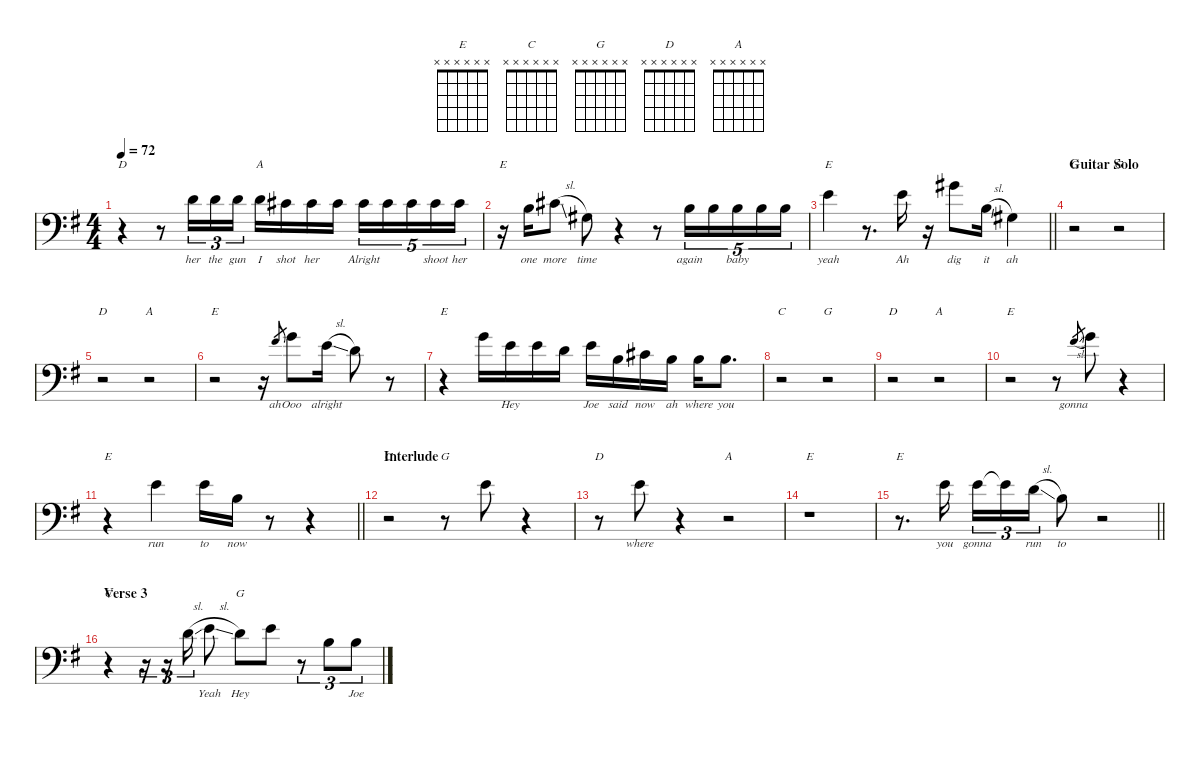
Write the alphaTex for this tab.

\defaultSystemsLayout 4
\hideDynamics
\bracketExtendMode nobrackets
\singleTrackTrackNamePolicy hidden
\multiTrackTrackNamePolicy hidden
\otherSystemsTrackNameOrientation horizontal
\track ("Voice" "bn.") {mute instrument bassoon}
\staff {score}
\tuning (E4 B3 G3 D3 A2 E2)
\chord ("E" x x x x x x)
\chord ("C" x x x x x x)
\chord ("G" x x x x x x)
\chord ("D" x x x x x x)
\chord ("A" x x x x x x)
\ts (4 4)
\tempo 72
\clef f4
\ks g
r.4{ch "D" dy ff beam Down} r.8{beam Down} 12.4{acc forcenatural}.16{tu (3 2) lyrics (0 "her") lyrics (1 "") lyrics (2 "") lyrics (3 "") lyrics (4 "") beam Down} 12.4{acc forcenatural}.16{tu (3 2) lyrics (0 "the") lyrics (1 "") lyrics (2 "") lyrics (3 "") lyrics (4 "") beam Down} 12.4{acc forcenatural}.16{tu (3 2) lyrics (0 "gun") lyrics (1 "") lyrics (2 "") lyrics (3 "") lyrics (4 "") beam Down} 12.4{acc forcenatural}.16{ch "A" lyrics (0 "I") lyrics (1 "") lyrics (2 "") lyrics (3 "") lyrics (4 "") beam Down} 11.4{acc #}.16{lyrics (0 "shot") lyrics (1 "") lyrics (2 "") lyrics (3 "") lyrics (4 "") beam Down} 11.4{acc #}.16{lyrics (0 "her") lyrics (1 "") lyrics (2 "") lyrics (3 "") lyrics (4 "") beam Down} 11.4{acc #}.16{beam Down} 11.4{acc #}.16{tu (5 4) lyrics (0 "Alright") lyrics (1 "") lyrics (2 "") lyrics (3 "") lyrics (4 "") beam Down} 11.4{acc #}.16{tu (5 4) beam Down} 11.4{acc #}.16{tu (5 4) beam Down} 11.4{acc #}.16{tu (5 4) lyrics (0 "shoot") lyrics (1 "") lyrics (2 "") lyrics (3 "") lyrics (4 "") beam Down} 11.4{acc #}.16{tu (5 4) lyrics (0 "her") lyrics (1 "") lyrics (2 "") lyrics (3 "") lyrics (4 "") beam Down} |
r.16{ch "E" beam Down} 9.4{acc forcenatural}.16{lyrics (0 "one") lyrics (1 "") lyrics (2 "") lyrics (3 "") lyrics (4 "") beam Down} 11.4{sl acc #}.8{lyrics (0 "more") lyrics (1 "") lyrics (2 "") lyrics (3 "") lyrics (4 "") beam Down} 6.4{acc #}.8{lyrics (0 "time") lyrics (1 "") lyrics (2 "") lyrics (3 "") lyrics (4 "") beam Down} r.4{beam Down} r.8{beam Down} 9.4{acc forcenatural}.16{tu (5 4) lyrics (0 "again") lyrics (1 "") lyrics (2 "") lyrics (3 "") lyrics (4 "") beam Down} 9.4{acc forcenatural}.16{tu (5 4) beam Down} 9.4{acc forcenatural}.16{tu (5 4) lyrics (0 "baby") lyrics (1 "") lyrics (2 "") lyrics (3 "") lyrics (4 "") beam Down} 9.4{acc forcenatural}.16{tu (5 4) beam Down} 9.4{acc forcenatural}.16{tu (5 4) beam Down} |
\barLineRight lightlight
14.4{acc forcenatural}.4{ch "E" lyrics (0 "yeah") lyrics (1 "") lyrics (2 "") lyrics (3 "") lyrics (4 "") beam Down} r.8{d beam Down} 14.4{acc forcenatural}.16{lyrics (0 "Ah") lyrics (1 "") lyrics (2 "") lyrics (3 "") lyrics (4 "") beam Down} r.16{beam Down} 18.4{acc #}.8{lyrics (0 "dig") lyrics (1 "") lyrics (2 "") lyrics (3 "") lyrics (4 "") beam Down} 9.4{sl acc forcenatural}.16{lyrics (0 "it") lyrics (1 "") lyrics (2 "") lyrics (3 "") lyrics (4 "") beam Down} 6.4{acc #}.4{lyrics (0 "ah") lyrics (1 "") lyrics (2 "") lyrics (3 "") lyrics (4 "") beam Down} |
\section ("" "Guitar Solo")
r.2{ch "C" beam Down} r.2{ch "G" beam Down} |
r.2{ch "D" beam Down} r.2{ch "A" beam Down} |
r.2{ch "E" beam Down} r.16{beam Down} 16.4{acc #}.8{lyrics (0 "ah") lyrics (1 "") lyrics (2 "") lyrics (3 "") lyrics (4 "") gr dy mf beam Up} 17.4{acc forcenatural}.8{lyrics (0 "Ooo") lyrics (1 "") lyrics (2 "") lyrics (3 "") lyrics (4 "") dy ff beam Down} 14.4{sl acc forcenatural}.16{lyrics (0 "alright") lyrics (1 "") lyrics (2 "") lyrics (3 "") lyrics (4 "") beam Down} 12.4{acc forcenatural}.8{beam Down} r.8{beam Down} |
r.4{ch "E" beam Down} 17.4{acc forcenatural}.16{beam Down} 14.4{acc forcenatural}.16{lyrics (0 "Hey") lyrics (1 "") lyrics (2 "") lyrics (3 "") lyrics (4 "") beam Down} 14.4{acc forcenatural}.16{beam Down} 12.4{acc forcenatural}.16{beam Down} 14.4{acc forcenatural}.16{lyrics (0 "Joe") lyrics (1 "") lyrics (2 "") lyrics (3 "") lyrics (4 "") beam Down} 9.4{acc forcenatural}.16{lyrics (0 "said") lyrics (1 "") lyrics (2 "") lyrics (3 "") lyrics (4 "") beam Down} 11.4{acc #}.16{lyrics (0 "now") lyrics (1 "") lyrics (2 "") lyrics (3 "") lyrics (4 "") beam Down} 9.4{acc forcenatural}.16{lyrics (0 "ah") lyrics (1 "") lyrics (2 "") lyrics (3 "") lyrics (4 "") beam Down} 9.4{acc forcenatural}.16{lyrics (0 "where") lyrics (1 "") lyrics (2 "") lyrics (3 "") lyrics (4 "") beam Down} 9.4{acc forcenatural}.8{d lyrics (0 "you") lyrics (1 "") lyrics (2 "") lyrics (3 "") lyrics (4 "") beam Down} |
r.2{ch "C" beam Down} r.2{ch "G" beam Down} |
r.2{ch "D" beam Down} r.2{ch "A" beam Down} |
r.2{ch "E" beam Down} r.8{beam Down} 16.4{sl acc #}.8{lyrics (0 "gonna") lyrics (1 "") lyrics (2 "") lyrics (3 "") lyrics (4 "") gr dy mp beam Up} 17.4{acc forcenatural}.8{dy ff beam Down} r.4{beam Down} |
\barLineRight lightlight
r.4{ch "E" beam Down} 14.4{acc forcenatural}.4{lyrics (0 "run") lyrics (1 "") lyrics (2 "") lyrics (3 "") lyrics (4 "") beam Down} 14.4{acc forcenatural}.16{lyrics (0 "to") lyrics (1 "") lyrics (2 "") lyrics (3 "") lyrics (4 "") beam Down} 9.4{acc forcenatural}.16{lyrics (0 "now") lyrics (1 "") lyrics (2 "") lyrics (3 "") lyrics (4 "") beam Down} r.8{beam Down} r.4{beam Down} |
\section ("" "Interlude")
r.2{ch "C" beam Down} r.8{ch "G" beam Down} 14.4{acc forcenatural}.8{beam Down} r.4{beam Down} |
r.8{ch "D" beam Down} 14.4{acc forcenatural}.8{lyrics (0 "where") lyrics (1 "") lyrics (2 "") lyrics (3 "") lyrics (4 "") beam Down} r.4{beam Down} r.2{ch "A" beam Down} |
r.1{ch "E" beam Down} |
\barLineRight lightlight
r.8{d ch "E" beam Down} 14.4{acc forcenatural}.16{lyrics (0 "you") lyrics (1 "") lyrics (2 "") lyrics (3 "") lyrics (4 "") beam Down} 14.4{acc forcenatural}.16{tu (3 2) lyrics (0 "gonna") lyrics (1 "") lyrics (2 "") lyrics (3 "") lyrics (4 "") beam Down} 14.4{t acc forcenatural}.16{tu (3 2) beam Down} 12.4{sl acc forcenatural}.16{tu (3 2) lyrics (0 "run") lyrics (1 "") lyrics (2 "") lyrics (3 "") lyrics (4 "") beam Down} 9.4{acc forcenatural}.8{lyrics (0 "to") lyrics (1 "") lyrics (2 "") lyrics (3 "") lyrics (4 "") beam Down} r.2{beam Down} |
\section ("" "Verse 3")
r.4{ch "C" beam Down} r.16{tu (3 2) beam Down} r.16{tu (3 2) beam Down} 7.3{sl acc forcenatural}.16{tu (3 2) beam Down} 9.3{sl acc forcenatural}.8{lyrics (0 "Yeah") lyrics (1 "") lyrics (2 "") lyrics (3 "") lyrics (4 "") beam Down} 7.3{acc forcenatural}.8{ch "G" lyrics (0 "Hey") lyrics (1 "") lyrics (2 "") lyrics (3 "") lyrics (4 "") beam Down} 9.3{acc forcenatural}.8{beam Down} r.8{tu (3 2) beam Down} 9.4{acc forcenatural}.8{tu (3 2) beam Down} 9.4{acc forcenatural}.8{tu (3 2) lyrics (0 "Joe") lyrics (1 "") lyrics (2 "") lyrics (3 "") lyrics (4 "") beam Down}
